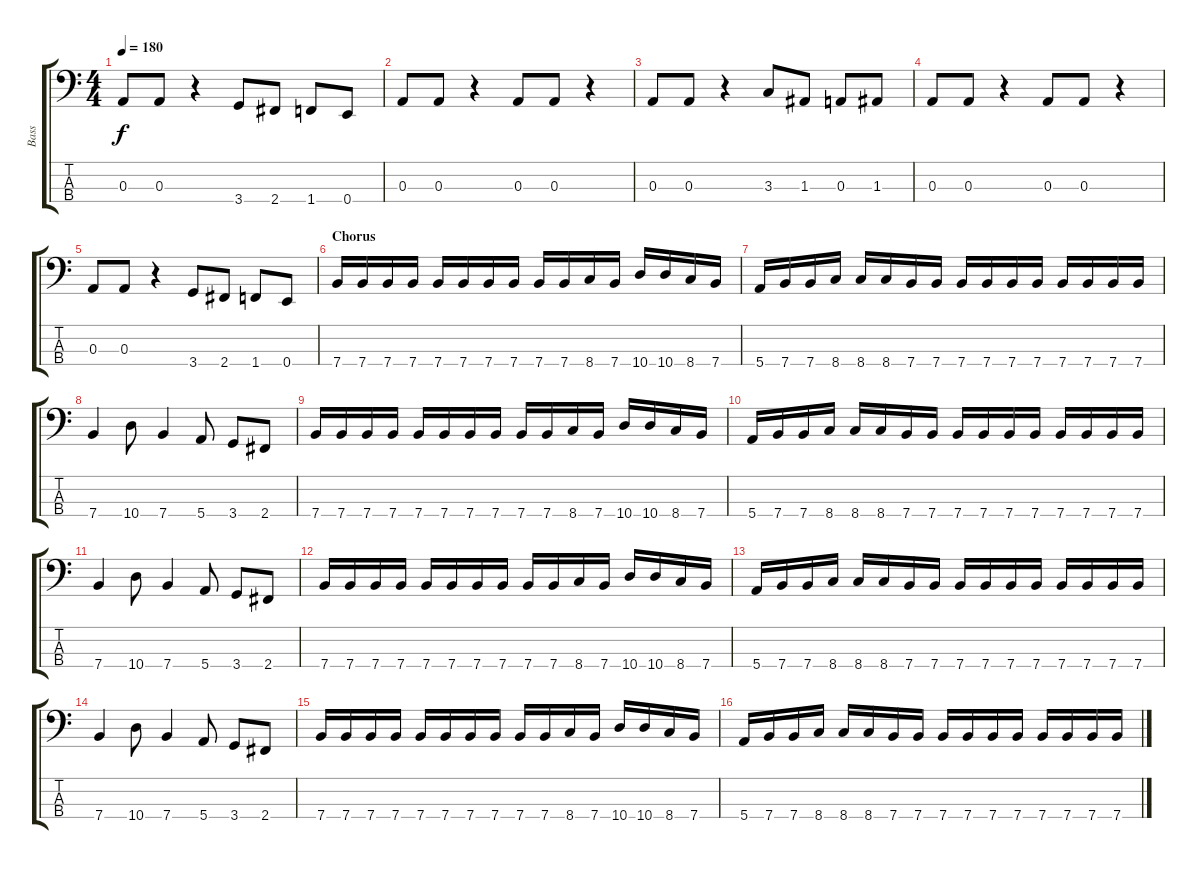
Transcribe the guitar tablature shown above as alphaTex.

\track ("Bass" "Bass") {instrument electricbassfinger}
\staff {score tabs}
\tuning (G2 D2 A1 E1) {hide}
\ts (4 4)
\tempo 180
\clef f4
\ks c
0.3.8{dy f} 0.3.8 r.4 3.4.8 2.4.8 1.4.8 0.4.8 |
0.3.8 0.3.8 r.4 0.3.8 0.3.8 r.4 |
0.3.8 0.3.8 r.4 3.3.8 1.3.8 0.3.8 1.3.8 |
0.3.8 0.3.8 r.4 0.3.8 0.3.8 r.4 |
0.3.8 0.3.8 r.4 3.4.8 2.4.8 1.4.8 0.4.8 |
\section ("" "Chorus")
7.4.16 7.4.16 7.4.16 7.4.16 7.4.16 7.4.16 7.4.16 7.4.16 7.4.16 7.4.16 8.4.16 7.4.16 10.4.16 10.4.16 8.4.16 7.4.16 |
5.4.16 7.4.16 7.4.16 8.4.16 8.4.16 8.4.16 7.4.16 7.4.16 7.4.16 7.4.16 7.4.16 7.4.16 7.4.16 7.4.16 7.4.16 7.4.16 |
7.4.4 10.4.8 7.4.4 5.4.8 3.4.8 2.4.8 |
7.4.16 7.4.16 7.4.16 7.4.16 7.4.16 7.4.16 7.4.16 7.4.16 7.4.16 7.4.16 8.4.16 7.4.16 10.4.16 10.4.16 8.4.16 7.4.16 |
5.4.16 7.4.16 7.4.16 8.4.16 8.4.16 8.4.16 7.4.16 7.4.16 7.4.16 7.4.16 7.4.16 7.4.16 7.4.16 7.4.16 7.4.16 7.4.16 |
7.4.4 10.4.8 7.4.4 5.4.8 3.4.8 2.4.8 |
7.4.16 7.4.16 7.4.16 7.4.16 7.4.16 7.4.16 7.4.16 7.4.16 7.4.16 7.4.16 8.4.16 7.4.16 10.4.16 10.4.16 8.4.16 7.4.16 |
5.4.16 7.4.16 7.4.16 8.4.16 8.4.16 8.4.16 7.4.16 7.4.16 7.4.16 7.4.16 7.4.16 7.4.16 7.4.16 7.4.16 7.4.16 7.4.16 |
7.4.4 10.4.8 7.4.4 5.4.8 3.4.8 2.4.8 |
7.4.16 7.4.16 7.4.16 7.4.16 7.4.16 7.4.16 7.4.16 7.4.16 7.4.16 7.4.16 8.4.16 7.4.16 10.4.16 10.4.16 8.4.16 7.4.16 |
5.4.16 7.4.16 7.4.16 8.4.16 8.4.16 8.4.16 7.4.16 7.4.16 7.4.16 7.4.16 7.4.16 7.4.16 7.4.16 7.4.16 7.4.16 7.4.16
